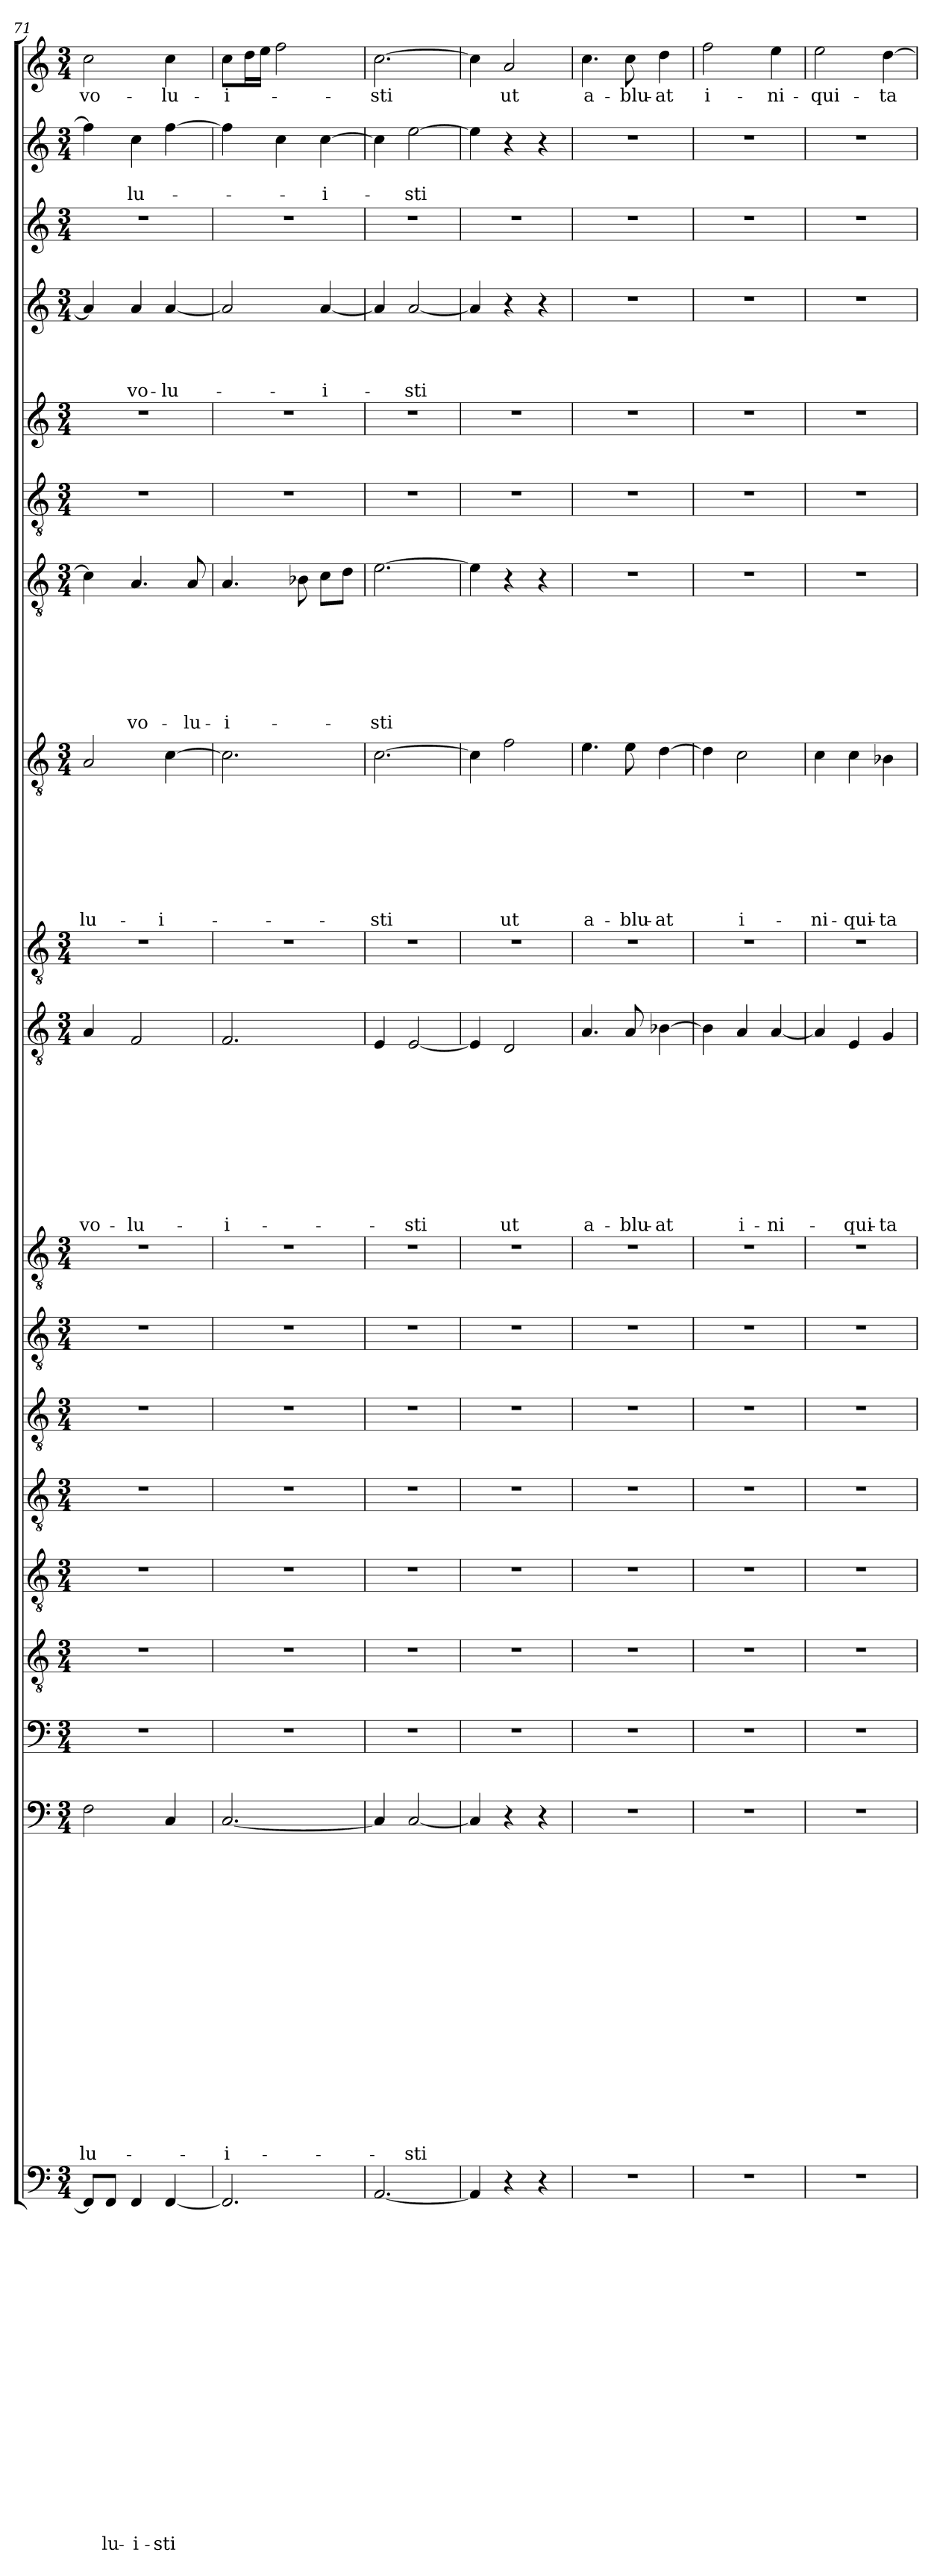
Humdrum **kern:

**kern	**text	**text	**text	**text	**text	**text	**text	**text	**text	**text	**text	**text	**text	**text	**text	**text	**text	**text	**text	**kern	**text	**text	**text	**text	**text	**text	**text	**text	**text	**text	**text	**text	**text	**text	**text	**text	**text	**text	**kern	**kern	**kern	**kern	**kern	**kern	**kern	**kern	**text	**text	**text	**text	**text	**text	**text	**text	**text	**text	**kern	**kern	**text	**text	**text	**text	**text	**text	**text	**text	**kern	**text	**text	**text	**text	**text	**text	**text	**kern	**kern	**kern	**text	**text	**text	**text	**kern	**kern	**text	**text	**kern	**text
*part19	*part19	*part19	*part19	*part19	*part19	*part19	*part19	*part19	*part19	*part19	*part19	*part19	*part19	*part19	*part19	*part19	*part19	*part19	*part19	*part18	*part18	*part18	*part18	*part18	*part18	*part18	*part18	*part18	*part18	*part18	*part18	*part18	*part18	*part18	*part18	*part18	*part18	*part18	*part17	*part16	*part15	*part14	*part13	*part12	*part11	*part10	*part10	*part10	*part10	*part10	*part10	*part10	*part10	*part10	*part10	*part10	*part9	*part8	*part8	*part8	*part8	*part8	*part8	*part8	*part8	*part8	*part7	*part7	*part7	*part7	*part7	*part7	*part7	*part7	*part6	*part5	*part4	*part4	*part4	*part4	*part4	*part3	*part2	*part2	*part2	*part1	*part1
*staff19	*staff19	*staff19	*staff19	*staff19	*staff19	*staff19	*staff19	*staff19	*staff19	*staff19	*staff19	*staff19	*staff19	*staff19	*staff19	*staff19	*staff19	*staff19	*staff19	*staff18	*staff18	*staff18	*staff18	*staff18	*staff18	*staff18	*staff18	*staff18	*staff18	*staff18	*staff18	*staff18	*staff18	*staff18	*staff18	*staff18	*staff18	*staff18	*staff17	*staff16	*staff15	*staff14	*staff13	*staff12	*staff11	*staff10	*staff10	*staff10	*staff10	*staff10	*staff10	*staff10	*staff10	*staff10	*staff10	*staff10	*staff9	*staff8	*staff8	*staff8	*staff8	*staff8	*staff8	*staff8	*staff8	*staff8	*staff7	*staff7	*staff7	*staff7	*staff7	*staff7	*staff7	*staff7	*staff6	*staff5	*staff4	*staff4	*staff4	*staff4	*staff4	*staff3	*staff2	*staff2	*staff2	*staff1	*staff1
*clefF4	*	*	*	*	*	*	*	*	*	*	*	*	*	*	*	*	*	*	*	*clefF4	*	*	*	*	*	*	*	*	*	*	*	*	*	*	*	*	*	*	*clefF4	*clefGv2	*clefGv2	*clefGv2	*clefGv2	*clefGv2	*clefGv2	*clefGv2	*	*	*	*	*	*	*	*	*	*	*clefGv2	*clefGv2	*	*	*	*	*	*	*	*	*clefGv2	*	*	*	*	*	*	*	*clefGv2	*clefG2	*clefG2	*	*	*	*	*clefG2	*clefG2	*	*	*clefG2	*
*k[]	*	*	*	*	*	*	*	*	*	*	*	*	*	*	*	*	*	*	*	*k[]	*	*	*	*	*	*	*	*	*	*	*	*	*	*	*	*	*	*	*k[]	*k[]	*k[]	*k[]	*k[]	*k[]	*k[]	*k[]	*	*	*	*	*	*	*	*	*	*	*k[]	*k[]	*	*	*	*	*	*	*	*	*k[]	*	*	*	*	*	*	*	*k[]	*k[]	*k[]	*	*	*	*	*k[]	*k[]	*	*	*k[]	*
*C:	*	*	*	*	*	*	*	*	*	*	*	*	*	*	*	*	*	*	*	*C:	*	*	*	*	*	*	*	*	*	*	*	*	*	*	*	*	*	*	*C:	*C:	*C:	*C:	*C:	*C:	*C:	*C:	*	*	*	*	*	*	*	*	*	*	*C:	*C:	*	*	*	*	*	*	*	*	*C:	*	*	*	*	*	*	*	*C:	*C:	*C:	*	*	*	*	*C:	*C:	*	*	*C:	*
*M3/4	*	*	*	*	*	*	*	*	*	*	*	*	*	*	*	*	*	*	*	*M3/4	*	*	*	*	*	*	*	*	*	*	*	*	*	*	*	*	*	*	*M3/4	*M3/4	*M3/4	*M3/4	*M3/4	*M3/4	*M3/4	*M3/4	*	*	*	*	*	*	*	*	*	*	*M3/4	*M3/4	*	*	*	*	*	*	*	*	*M3/4	*	*	*	*	*	*	*	*M3/4	*M3/4	*M3/4	*	*	*	*	*M3/4	*M3/4	*	*	*M3/4	*
=71	=71	=71	=71	=71	=71	=71	=71	=71	=71	=71	=71	=71	=71	=71	=71	=71	=71	=71	=71	=71	=71	=71	=71	=71	=71	=71	=71	=71	=71	=71	=71	=71	=71	=71	=71	=71	=71	=71	=71	=71	=71	=71	=71	=71	=71	=71	=71	=71	=71	=71	=71	=71	=71	=71	=71	=71	=71	=71	=71	=71	=71	=71	=71	=71	=71	=71	=71	=71	=71	=71	=71	=71	=71	=71	=71	=71	=71	=71	=71	=71	=71	=71	=71	=71	=71	=71	=71
!	!	!	!	!	!	!	!	!	!	!	!	!	!	!	!	!	!	!	!	!	!	!	!	!	!	!	!	!	!	!	!	!	!	!	!	!	!	!LO:LY:b	!	!	!	!	!	!	!	!	!	!	!	!	!	!	!	!	!	!LO:LY:b	!	!	!	!	!	!	!	!	!	!LO:LY:b	!	!	!	!	!	!	!	!	!	!	!	!	!	!	!	!	!	!	!	!	!LO:LY:b
8FF/L]	.	.	.	.	.	.	.	.	.	.	.	.	.	.	.	.	.	.	.	2F\	.	.	.	.	.	.	.	.	.	.	.	.	.	.	.	.	.	-lu-	2.r	2.r	2.r	2.r	2.r	2.r	2.r	4A/	.	.	.	.	.	.	.	.	.	vo-	2.r	2A/	.	.	.	.	.	.	.	-lu-	4c\]	.	.	.	.	.	.	.	2.r	2.r	4a/]	.	.	.	.	2.r	4ff\]	.	.	2cc\	vo-
!	!	!	!	!	!	!	!	!	!	!	!	!	!	!	!	!	!	!	!LO:LY:b	!	!	!	!	!	!	!	!	!	!	!	!	!	!	!	!	!	!	!	!	!	!	!	!	!	!	!	!	!	!	!	!	!	!	!	!	!	!	!	!	!	!	!	!	!	!	!	!	!	!	!	!	!	!	!	!	!	!	!	!	!	!	!	!	!	!	!	!
8FF/J	.	.	.	.	.	.	.	.	.	.	.	.	.	.	.	.	.	.	-lu-	.	.	.	.	.	.	.	.	.	.	.	.	.	.	.	.	.	.	.	.	.	.	.	.	.	.	.	.	.	.	.	.	.	.	.	.	.	.	.	.	.	.	.	.	.	.	.	.	.	.	.	.	.	.	.	.	.	.	.	.	.	.	.	.	.	.	.	.
!	!	!	!	!	!	!	!	!	!	!	!	!	!	!	!	!	!	!	!LO:LY:b	!	!	!	!	!	!	!	!	!	!	!	!	!	!	!	!	!	!	!	!	!	!	!	!	!	!	!	!	!	!	!	!	!	!	!	!	!LO:LY:b	!	!	!	!	!	!	!	!	!	!	!	!	!	!	!	!	!	!LO:LY:b	!	!	!	!	!	!	!LO:LY:b	!	!	!	!LO:LY:b	!	!
4FF/	.	.	.	.	.	.	.	.	.	.	.	.	.	.	.	.	.	.	-i-	.	.	.	.	.	.	.	.	.	.	.	.	.	.	.	.	.	.	.	.	.	.	.	.	.	.	2F/	.	.	.	.	.	.	.	.	.	-lu-	.	.	.	.	.	.	.	.	.	.	4.A/	.	.	.	.	.	.	vo-	.	.	4a/	.	.	.	vo-	.	4cc\	.	-lu-	.	.
!	!	!	!	!	!	!	!	!	!	!	!	!	!	!	!	!	!	!	!LO:LY:b	!	!	!	!	!	!	!	!	!	!	!	!	!	!	!	!	!	!	!	!	!	!	!	!	!	!	!	!	!	!	!	!	!	!	!	!	!	!	!	!	!	!	!	!	!	!	!LO:LY:b	!	!	!	!	!	!	!	!	!	!	!	!	!	!	!LO:LY:b	!	!	!	!	!	!LO:LY:b
[4FF/	.	.	.	.	.	.	.	.	.	.	.	.	.	.	.	.	.	.	-sti	4C/	.	.	.	.	.	.	.	.	.	.	.	.	.	.	.	.	.	.	.	.	.	.	.	.	.	.	.	.	.	.	.	.	.	.	.	.	.	[4c\	.	.	.	.	.	.	.	-i-	.	.	.	.	.	.	.	.	.	.	[4a/	.	.	.	-lu-	.	[4ff\	.	.	4cc\	-lu-
!	!	!	!	!	!	!	!	!	!	!	!	!	!	!	!	!	!	!	!	!	!	!	!	!	!	!	!	!	!	!	!	!	!	!	!	!	!	!	!	!	!	!	!	!	!	!	!	!	!	!	!	!	!	!	!	!	!	!	!	!	!	!	!	!	!	!	!	!	!	!	!	!	!	!LO:LY:b	!	!	!	!	!	!	!	!	!	!	!	!	!
.	.	.	.	.	.	.	.	.	.	.	.	.	.	.	.	.	.	.	.	.	.	.	.	.	.	.	.	.	.	.	.	.	.	.	.	.	.	.	.	.	.	.	.	.	.	.	.	.	.	.	.	.	.	.	.	.	.	.	.	.	.	.	.	.	.	.	8A/	.	.	.	.	.	.	-lu-	.	.	.	.	.	.	.	.	.	.	.	.	.
!!LO:PB:g=z
=72	=72	=72	=72	=72	=72	=72	=72	=72	=72	=72	=72	=72	=72	=72	=72	=72	=72	=72	=72	=72	=72	=72	=72	=72	=72	=72	=72	=72	=72	=72	=72	=72	=72	=72	=72	=72	=72	=72	=72	=72	=72	=72	=72	=72	=72	=72	=72	=72	=72	=72	=72	=72	=72	=72	=72	=72	=72	=72	=72	=72	=72	=72	=72	=72	=72	=72	=72	=72	=72	=72	=72	=72	=72	=72	=72	=72	=72	=72	=72	=72	=72	=72	=72	=72	=72	=72	=72
!	!	!	!	!	!	!	!	!	!	!	!	!	!	!	!	!	!	!	!	!	!	!	!	!	!	!	!	!	!	!	!	!	!	!	!	!	!	!LO:LY:b	!	!	!	!	!	!	!	!	!	!	!	!	!	!	!	!	!	!LO:LY:b	!	!	!	!	!	!	!	!	!	!	!	!	!	!	!	!	!	!LO:LY:b	!	!	!	!	!	!	!	!	!	!	!	!	!LO:LY:b
2.FF/]	.	.	.	.	.	.	.	.	.	.	.	.	.	.	.	.	.	.	.	[2.C/	.	.	.	.	.	.	.	.	.	.	.	.	.	.	.	.	.	-i-	2.r	2.r	2.r	2.r	2.r	2.r	2.r	2.F/	.	.	.	.	.	.	.	.	.	-i-	2.r	2.c\]	.	.	.	.	.	.	.	.	4.A/	.	.	.	.	.	.	-i-	2.r	2.r	2a/]	.	.	.	.	2.r	4ff\]	.	.	8cc\L	-i-
.	.	.	.	.	.	.	.	.	.	.	.	.	.	.	.	.	.	.	.	.	.	.	.	.	.	.	.	.	.	.	.	.	.	.	.	.	.	.	.	.	.	.	.	.	.	.	.	.	.	.	.	.	.	.	.	.	.	.	.	.	.	.	.	.	.	.	.	.	.	.	.	.	.	.	.	.	.	.	.	.	.	.	.	.	.	16dd\L	.
.	.	.	.	.	.	.	.	.	.	.	.	.	.	.	.	.	.	.	.	.	.	.	.	.	.	.	.	.	.	.	.	.	.	.	.	.	.	.	.	.	.	.	.	.	.	.	.	.	.	.	.	.	.	.	.	.	.	.	.	.	.	.	.	.	.	.	.	.	.	.	.	.	.	.	.	.	.	.	.	.	.	.	.	.	.	16ee\JJ	.
.	.	.	.	.	.	.	.	.	.	.	.	.	.	.	.	.	.	.	.	.	.	.	.	.	.	.	.	.	.	.	.	.	.	.	.	.	.	.	.	.	.	.	.	.	.	.	.	.	.	.	.	.	.	.	.	.	.	.	.	.	.	.	.	.	.	.	.	.	.	.	.	.	.	.	.	.	.	.	.	.	.	.	4cc\	.	.	2ff\	.
.	.	.	.	.	.	.	.	.	.	.	.	.	.	.	.	.	.	.	.	.	.	.	.	.	.	.	.	.	.	.	.	.	.	.	.	.	.	.	.	.	.	.	.	.	.	.	.	.	.	.	.	.	.	.	.	.	.	.	.	.	.	.	.	.	.	.	8B-X\	.	.	.	.	.	.	.	.	.	.	.	.	.	.	.	.	.	.	.	.
!	!	!	!	!	!	!	!	!	!	!	!	!	!	!	!	!	!	!	!	!	!	!	!	!	!	!	!	!	!	!	!	!	!	!	!	!	!	!	!	!	!	!	!	!	!	!	!	!	!	!	!	!	!	!	!	!	!	!	!	!	!	!	!	!	!	!	!	!	!	!	!	!	!	!	!	!	!	!	!	!	!LO:LY:b	!	!	!	!LO:LY:b	!	!
.	.	.	.	.	.	.	.	.	.	.	.	.	.	.	.	.	.	.	.	.	.	.	.	.	.	.	.	.	.	.	.	.	.	.	.	.	.	.	.	.	.	.	.	.	.	.	.	.	.	.	.	.	.	.	.	.	.	.	.	.	.	.	.	.	.	.	8c\L	.	.	.	.	.	.	.	.	.	[4a/	.	.	.	-i-	.	[4cc\	.	-i-	.	.
.	.	.	.	.	.	.	.	.	.	.	.	.	.	.	.	.	.	.	.	.	.	.	.	.	.	.	.	.	.	.	.	.	.	.	.	.	.	.	.	.	.	.	.	.	.	.	.	.	.	.	.	.	.	.	.	.	.	.	.	.	.	.	.	.	.	.	8d\J	.	.	.	.	.	.	.	.	.	.	.	.	.	.	.	.	.	.	.	.
=73	=73	=73	=73	=73	=73	=73	=73	=73	=73	=73	=73	=73	=73	=73	=73	=73	=73	=73	=73	=73	=73	=73	=73	=73	=73	=73	=73	=73	=73	=73	=73	=73	=73	=73	=73	=73	=73	=73	=73	=73	=73	=73	=73	=73	=73	=73	=73	=73	=73	=73	=73	=73	=73	=73	=73	=73	=73	=73	=73	=73	=73	=73	=73	=73	=73	=73	=73	=73	=73	=73	=73	=73	=73	=73	=73	=73	=73	=73	=73	=73	=73	=73	=73	=73	=73	=73	=73
!	!	!	!	!	!	!	!	!	!	!	!	!	!	!	!	!	!	!	!	!	!	!	!	!	!	!	!	!	!	!	!	!	!	!	!	!	!	!	!	!	!	!	!	!	!	!	!	!	!	!	!	!	!	!	!	!	!	!	!	!	!	!	!	!	!	!LO:LY:b	!	!	!	!	!	!	!	!LO:LY:b	!	!	!	!	!	!	!	!	!	!	!	!	!LO:LY:b
[2.AA/	.	.	.	.	.	.	.	.	.	.	.	.	.	.	.	.	.	.	.	4C/]	.	.	.	.	.	.	.	.	.	.	.	.	.	.	.	.	.	.	2.r	2.r	2.r	2.r	2.r	2.r	2.r	4E/	.	.	.	.	.	.	.	.	.	.	2.r	[2.c\	.	.	.	.	.	.	.	-sti	[2.e\	.	.	.	.	.	.	-sti	2.r	2.r	4a/]	.	.	.	.	2.r	4cc\]	.	.	[2.cc\	-sti
!	!	!	!	!	!	!	!	!	!	!	!	!	!	!	!	!	!	!	!	!	!	!	!	!	!	!	!	!	!	!	!	!	!	!	!	!	!	!LO:LY:b	!	!	!	!	!	!	!	!	!	!	!	!	!	!	!	!	!	!LO:LY:b	!	!	!	!	!	!	!	!	!	!	!	!	!	!	!	!	!	!	!	!	!	!	!	!	!LO:LY:b	!	!	!	!LO:LY:b	!	!
.	.	.	.	.	.	.	.	.	.	.	.	.	.	.	.	.	.	.	.	[2C/	.	.	.	.	.	.	.	.	.	.	.	.	.	.	.	.	.	-sti	.	.	.	.	.	.	.	[2E/	.	.	.	.	.	.	.	.	.	-sti	.	.	.	.	.	.	.	.	.	.	.	.	.	.	.	.	.	.	.	.	[2a/	.	.	.	-sti	.	[2ee\	.	-sti	.	.
=74	=74	=74	=74	=74	=74	=74	=74	=74	=74	=74	=74	=74	=74	=74	=74	=74	=74	=74	=74	=74	=74	=74	=74	=74	=74	=74	=74	=74	=74	=74	=74	=74	=74	=74	=74	=74	=74	=74	=74	=74	=74	=74	=74	=74	=74	=74	=74	=74	=74	=74	=74	=74	=74	=74	=74	=74	=74	=74	=74	=74	=74	=74	=74	=74	=74	=74	=74	=74	=74	=74	=74	=74	=74	=74	=74	=74	=74	=74	=74	=74	=74	=74	=74	=74	=74	=74	=74
4AA/]	.	.	.	.	.	.	.	.	.	.	.	.	.	.	.	.	.	.	.	4C/]	.	.	.	.	.	.	.	.	.	.	.	.	.	.	.	.	.	.	2.r	2.r	2.r	2.r	2.r	2.r	2.r	4E/]	.	.	.	.	.	.	.	.	.	.	2.r	4c\]	.	.	.	.	.	.	.	.	4e\]	.	.	.	.	.	.	.	2.r	2.r	4a/]	.	.	.	.	2.r	4ee\]	.	.	4cc\]	.
!	!	!	!	!	!	!	!	!	!	!	!	!	!	!	!	!	!	!	!	!	!	!	!	!	!	!	!	!	!	!	!	!	!	!	!	!	!	!	!	!	!	!	!	!	!	!	!	!	!	!	!	!	!	!	!	!LO:LY:b	!	!	!	!	!	!	!	!	!	!LO:LY:b	!	!	!	!	!	!	!	!	!	!	!	!	!	!	!	!	!	!	!	!	!LO:LY:b
4r	.	.	.	.	.	.	.	.	.	.	.	.	.	.	.	.	.	.	.	4r	.	.	.	.	.	.	.	.	.	.	.	.	.	.	.	.	.	.	.	.	.	.	.	.	.	2D/	.	.	.	.	.	.	.	.	.	ut	.	2f\	.	.	.	.	.	.	.	ut	4r	.	.	.	.	.	.	.	.	.	4r	.	.	.	.	.	4r	.	.	2a/	ut
4r	.	.	.	.	.	.	.	.	.	.	.	.	.	.	.	.	.	.	.	4r	.	.	.	.	.	.	.	.	.	.	.	.	.	.	.	.	.	.	.	.	.	.	.	.	.	.	.	.	.	.	.	.	.	.	.	.	.	.	.	.	.	.	.	.	.	.	4r	.	.	.	.	.	.	.	.	.	4r	.	.	.	.	.	4r	.	.	.	.
=75	=75	=75	=75	=75	=75	=75	=75	=75	=75	=75	=75	=75	=75	=75	=75	=75	=75	=75	=75	=75	=75	=75	=75	=75	=75	=75	=75	=75	=75	=75	=75	=75	=75	=75	=75	=75	=75	=75	=75	=75	=75	=75	=75	=75	=75	=75	=75	=75	=75	=75	=75	=75	=75	=75	=75	=75	=75	=75	=75	=75	=75	=75	=75	=75	=75	=75	=75	=75	=75	=75	=75	=75	=75	=75	=75	=75	=75	=75	=75	=75	=75	=75	=75	=75	=75	=75	=75
!	!	!	!	!	!	!	!	!	!	!	!	!	!	!	!	!	!	!	!	!	!	!	!	!	!	!	!	!	!	!	!	!	!	!	!	!	!	!	!	!	!	!	!	!	!	!	!	!	!	!	!	!	!	!	!	!LO:LY:b	!	!	!	!	!	!	!	!	!	!LO:LY:b	!	!	!	!	!	!	!	!	!	!	!	!	!	!	!	!	!	!	!	!	!LO:LY:b
2.r	.	.	.	.	.	.	.	.	.	.	.	.	.	.	.	.	.	.	.	2.r	.	.	.	.	.	.	.	.	.	.	.	.	.	.	.	.	.	.	2.r	2.r	2.r	2.r	2.r	2.r	2.r	4.A/	.	.	.	.	.	.	.	.	.	a-	2.r	4.e\	.	.	.	.	.	.	.	a-	2.r	.	.	.	.	.	.	.	2.r	2.r	2.r	.	.	.	.	2.r	2.r	.	.	4.cc\	a-
!	!	!	!	!	!	!	!	!	!	!	!	!	!	!	!	!	!	!	!	!	!	!	!	!	!	!	!	!	!	!	!	!	!	!	!	!	!	!	!	!	!	!	!	!	!	!	!	!	!	!	!	!	!	!	!	!LO:LY:b	!	!	!	!	!	!	!	!	!	!LO:LY:b	!	!	!	!	!	!	!	!	!	!	!	!	!	!	!	!	!	!	!	!	!LO:LY:b
.	.	.	.	.	.	.	.	.	.	.	.	.	.	.	.	.	.	.	.	.	.	.	.	.	.	.	.	.	.	.	.	.	.	.	.	.	.	.	.	.	.	.	.	.	.	8A/	.	.	.	.	.	.	.	.	.	-blu-	.	8e\	.	.	.	.	.	.	.	-blu-	.	.	.	.	.	.	.	.	.	.	.	.	.	.	.	.	.	.	.	8cc\	-blu-
!	!	!	!	!	!	!	!	!	!	!	!	!	!	!	!	!	!	!	!	!	!	!	!	!	!	!	!	!	!	!	!	!	!	!	!	!	!	!	!	!	!	!	!	!	!	!	!	!	!	!	!	!	!	!	!	!LO:LY:b	!	!	!	!	!	!	!	!	!	!LO:LY:b	!	!	!	!	!	!	!	!	!	!	!	!	!	!	!	!	!	!	!	!	!LO:LY:b
.	.	.	.	.	.	.	.	.	.	.	.	.	.	.	.	.	.	.	.	.	.	.	.	.	.	.	.	.	.	.	.	.	.	.	.	.	.	.	.	.	.	.	.	.	.	[4B-X\	.	.	.	.	.	.	.	.	.	-at	.	[4d\	.	.	.	.	.	.	.	-at	.	.	.	.	.	.	.	.	.	.	.	.	.	.	.	.	.	.	.	4dd\	-at
=76	=76	=76	=76	=76	=76	=76	=76	=76	=76	=76	=76	=76	=76	=76	=76	=76	=76	=76	=76	=76	=76	=76	=76	=76	=76	=76	=76	=76	=76	=76	=76	=76	=76	=76	=76	=76	=76	=76	=76	=76	=76	=76	=76	=76	=76	=76	=76	=76	=76	=76	=76	=76	=76	=76	=76	=76	=76	=76	=76	=76	=76	=76	=76	=76	=76	=76	=76	=76	=76	=76	=76	=76	=76	=76	=76	=76	=76	=76	=76	=76	=76	=76	=76	=76	=76	=76	=76
!	!	!	!	!	!	!	!	!	!	!	!	!	!	!	!	!	!	!	!	!	!	!	!	!	!	!	!	!	!	!	!	!	!	!	!	!	!	!	!	!	!	!	!	!	!	!	!	!	!	!	!	!	!	!	!	!	!	!	!	!	!	!	!	!	!	!	!	!	!	!	!	!	!	!	!	!	!	!	!	!	!	!	!	!	!	!	!LO:LY:b
2.r	.	.	.	.	.	.	.	.	.	.	.	.	.	.	.	.	.	.	.	2.r	.	.	.	.	.	.	.	.	.	.	.	.	.	.	.	.	.	.	2.r	2.r	2.r	2.r	2.r	2.r	2.r	4B-\]	.	.	.	.	.	.	.	.	.	.	2.r	4d\]	.	.	.	.	.	.	.	.	2.r	.	.	.	.	.	.	.	2.r	2.r	2.r	.	.	.	.	2.r	2.r	.	.	2ff\	i-
!	!	!	!	!	!	!	!	!	!	!	!	!	!	!	!	!	!	!	!	!	!	!	!	!	!	!	!	!	!	!	!	!	!	!	!	!	!	!	!	!	!	!	!	!	!	!	!	!	!	!	!	!	!	!	!	!LO:LY:b	!	!	!	!	!	!	!	!	!	!LO:LY:b	!	!	!	!	!	!	!	!	!	!	!	!	!	!	!	!	!	!	!	!	!
.	.	.	.	.	.	.	.	.	.	.	.	.	.	.	.	.	.	.	.	.	.	.	.	.	.	.	.	.	.	.	.	.	.	.	.	.	.	.	.	.	.	.	.	.	.	4A/	.	.	.	.	.	.	.	.	.	i-	.	2c\	.	.	.	.	.	.	.	i-	.	.	.	.	.	.	.	.	.	.	.	.	.	.	.	.	.	.	.	.	.
!	!	!	!	!	!	!	!	!	!	!	!	!	!	!	!	!	!	!	!	!	!	!	!	!	!	!	!	!	!	!	!	!	!	!	!	!	!	!	!	!	!	!	!	!	!	!	!	!	!	!	!	!	!	!	!	!LO:LY:b	!	!	!	!	!	!	!	!	!	!	!	!	!	!	!	!	!	!	!	!	!	!	!	!	!	!	!	!	!	!	!LO:LY:b
.	.	.	.	.	.	.	.	.	.	.	.	.	.	.	.	.	.	.	.	.	.	.	.	.	.	.	.	.	.	.	.	.	.	.	.	.	.	.	.	.	.	.	.	.	.	[4A/	.	.	.	.	.	.	.	.	.	-ni-	.	.	.	.	.	.	.	.	.	.	.	.	.	.	.	.	.	.	.	.	.	.	.	.	.	.	.	.	.	4ee\	-ni-
=77	=77	=77	=77	=77	=77	=77	=77	=77	=77	=77	=77	=77	=77	=77	=77	=77	=77	=77	=77	=77	=77	=77	=77	=77	=77	=77	=77	=77	=77	=77	=77	=77	=77	=77	=77	=77	=77	=77	=77	=77	=77	=77	=77	=77	=77	=77	=77	=77	=77	=77	=77	=77	=77	=77	=77	=77	=77	=77	=77	=77	=77	=77	=77	=77	=77	=77	=77	=77	=77	=77	=77	=77	=77	=77	=77	=77	=77	=77	=77	=77	=77	=77	=77	=77	=77	=77	=77
!	!	!	!	!	!	!	!	!	!	!	!	!	!	!	!	!	!	!	!	!	!	!	!	!	!	!	!	!	!	!	!	!	!	!	!	!	!	!	!	!	!	!	!	!	!	!	!	!	!	!	!	!	!	!	!	!	!	!	!	!	!	!	!	!	!	!LO:LY:b	!	!	!	!	!	!	!	!	!	!	!	!	!	!	!	!	!	!	!	!	!LO:LY:b
2.r	.	.	.	.	.	.	.	.	.	.	.	.	.	.	.	.	.	.	.	2.r	.	.	.	.	.	.	.	.	.	.	.	.	.	.	.	.	.	.	2.r	2.r	2.r	2.r	2.r	2.r	2.r	4A/]	.	.	.	.	.	.	.	.	.	.	2.r	4c\	.	.	.	.	.	.	.	-ni-	2.r	.	.	.	.	.	.	.	2.r	2.r	2.r	.	.	.	.	2.r	2.r	.	.	2ee\	-qui-
!	!	!	!	!	!	!	!	!	!	!	!	!	!	!	!	!	!	!	!	!	!	!	!	!	!	!	!	!	!	!	!	!	!	!	!	!	!	!	!	!	!	!	!	!	!	!	!	!	!	!	!	!	!	!	!	!LO:LY:b	!	!	!	!	!	!	!	!	!	!LO:LY:b	!	!	!	!	!	!	!	!	!	!	!	!	!	!	!	!	!	!	!	!	!
.	.	.	.	.	.	.	.	.	.	.	.	.	.	.	.	.	.	.	.	.	.	.	.	.	.	.	.	.	.	.	.	.	.	.	.	.	.	.	.	.	.	.	.	.	.	4E/	.	.	.	.	.	.	.	.	.	-qui-	.	4c\	.	.	.	.	.	.	.	-qui-	.	.	.	.	.	.	.	.	.	.	.	.	.	.	.	.	.	.	.	.	.
!	!	!	!	!	!	!	!	!	!	!	!	!	!	!	!	!	!	!	!	!	!	!	!	!	!	!	!	!	!	!	!	!	!	!	!	!	!	!	!	!	!	!	!	!	!	!	!	!	!	!	!	!	!	!	!	!LO:LY:b	!	!	!	!	!	!	!	!	!	!LO:LY:b	!	!	!	!	!	!	!	!	!	!	!	!	!	!	!	!	!	!	!	!	!LO:LY:b
.	.	.	.	.	.	.	.	.	.	.	.	.	.	.	.	.	.	.	.	.	.	.	.	.	.	.	.	.	.	.	.	.	.	.	.	.	.	.	.	.	.	.	.	.	.	4G/	.	.	.	.	.	.	.	.	.	-ta-	.	4B-X\	.	.	.	.	.	.	.	-ta-	.	.	.	.	.	.	.	.	.	.	.	.	.	.	.	.	.	.	.	[4dd\	-ta-
=	=	=	=	=	=	=	=	=	=	=	=	=	=	=	=	=	=	=	=	=	=	=	=	=	=	=	=	=	=	=	=	=	=	=	=	=	=	=	=	=	=	=	=	=	=	=	=	=	=	=	=	=	=	=	=	=	=	=	=	=	=	=	=	=	=	=	=	=	=	=	=	=	=	=	=	=	=	=	=	=	=	=	=	=	=	=	=
*-	*-	*-	*-	*-	*-	*-	*-	*-	*-	*-	*-	*-	*-	*-	*-	*-	*-	*-	*-	*-	*-	*-	*-	*-	*-	*-	*-	*-	*-	*-	*-	*-	*-	*-	*-	*-	*-	*-	*-	*-	*-	*-	*-	*-	*-	*-	*-	*-	*-	*-	*-	*-	*-	*-	*-	*-	*-	*-	*-	*-	*-	*-	*-	*-	*-	*-	*-	*-	*-	*-	*-	*-	*-	*-	*-	*-	*-	*-	*-	*-	*-	*-	*-	*-	*-	*-	*-
